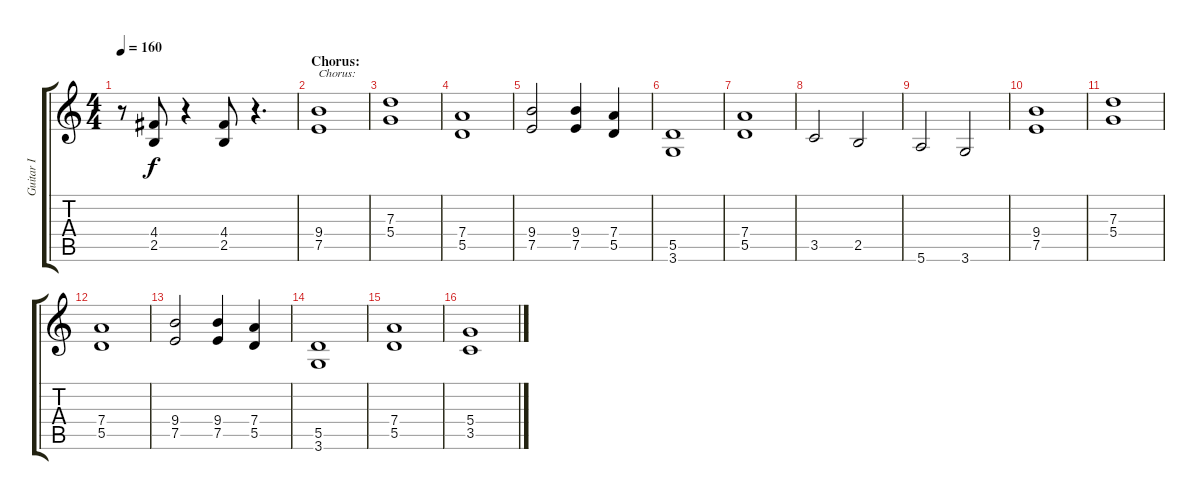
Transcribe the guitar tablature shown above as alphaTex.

\track ("Guitar I" "Guitar I") {instrument distortionguitar}
\staff {score tabs}
\tuning (E4 B3 G3 D3 A2 E2) {hide}
\ts (4 4)
\tempo 160
\clef g2
\ks c
r.8{dy f} (4.4 2.5).8 r.4 (4.4 2.5).8 r.4{d} |
\section ("" "Chorus:")
(9.4 7.5).1{txt "Chorus:"} |
(7.3 5.4).1 |
(7.4 5.5).1 |
(9.4 7.5).2 (9.4 7.5).4 (7.4 5.5).4 |
(5.5 3.6).1 |
(7.4 5.5).1 |
3.5.2 2.5.2 |
5.6.2 3.6.2 |
(9.4 7.5).1 |
(7.3 5.4).1 |
(7.4 5.5).1 |
(9.4 7.5).2 (9.4 7.5).4 (7.4 5.5).4 |
(5.5 3.6).1 |
(7.4 5.5).1 |
(5.4 3.5).1
